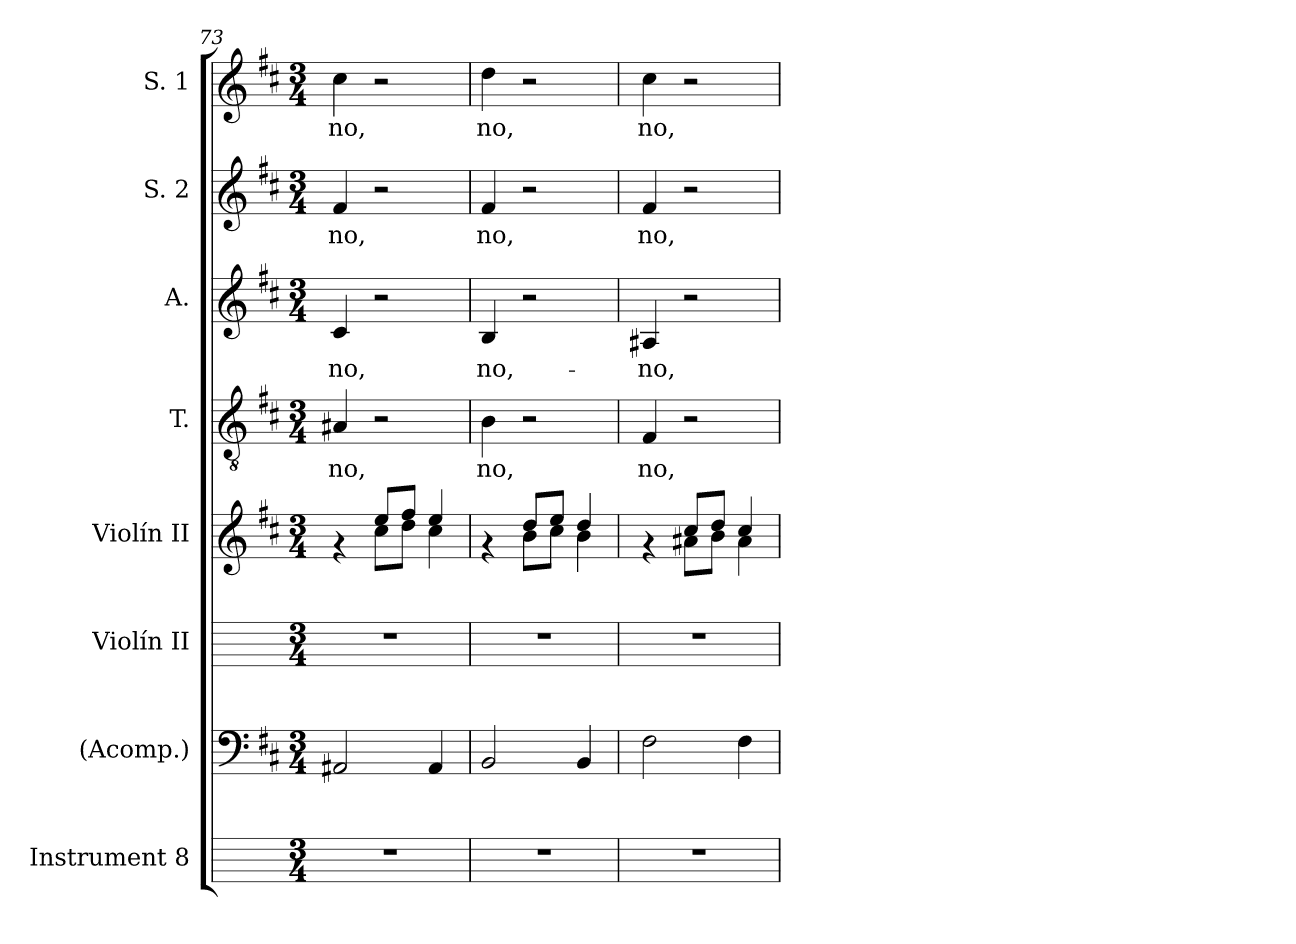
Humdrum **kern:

**kern	**kern	**kern	**kern	**kern	**text	**kern	**text	**kern	**text	**kern	**text
*part8	*part7	*part6	*part5	*part4	*part4	*part3	*part3	*part2	*part2	*part1	*part1
*staff8	*staff7	*staff6	*staff5	*staff4	*staff4	*staff3	*staff3	*staff2	*staff2	*staff1	*staff1
*I"Instrument 8	*I"(Acomp.)	*I"Violín II	*I"Violín II	*I"T.	*	*I"A.	*	*I"S. 2	*	*I"S. 1	*
*	*	*	*I'Violín I	*I'T.	*	*I'A.	*	*I'S. 2	*	*I'S. 1	*
*	*clefF4	*	*clefG2	*clefGv2	*	*clefG2	*	*clefG2	*	*clefG2	*
*k[]	*k[f#c#]	*k[]	*k[f#c#]	*k[f#c#]	*	*k[f#c#]	*	*k[f#c#]	*	*k[f#c#]	*
*C:	*D:	*C:	*D:	*D:	*	*D:	*	*D:	*	*D:	*
*M3/4	*M3/4	*M3/4	*M3/4	*M3/4	*	*M3/4	*	*M3/4	*	*M3/4	*
=73	=73	=73	=73	=73	=73	=73	=73	=73	=73	=73	=73
*	*	*	*^	*	*	*	*	*	*	*	*
!	!	!	!	!	!	!LO:LY:b:cj	!	!LO:LY:b	!	!LO:LY:b:cj	!	!LO:LY:b:cj
2.r	2AA#X/	2.r	4rf	4ryy	4A#X/	no,	4c#/	no,	4f#/	no,	4cc#\	no,
.	.	.	8ee/L	8cc#\L	2r	.	2r	.	2r	.	2r	.
.	.	.	8ff#/J	8dd\J	.	.	.	.	.	.	.	.
.	4AA#/	.	4ee/	4cc#\	.	.	.	.	.	.	.	.
!!LO:LB:g=z
=74	=74	=74	=74	=74	=74	=74	=74	=74	=74	=74	=74	=74
!	!	!	!	!	!	!LO:LY:b:cj	!	!LO:LY:b	!	!LO:LY:b:cj	!	!LO:LY:b:cj
2.r	2BB/	2.r	4rf	4ryy	4B\	no,	4B/	no,-	4f#/	no,	4dd\	no,
.	.	.	8dd/L	8b\L	2r	.	2r	.	2r	.	2r	.
.	.	.	8ee/J	8cc#\J	.	.	.	.	.	.	.	.
.	4BB/	.	4dd/	4b\	.	.	.	.	.	.	.	.
=75	=75	=75	=75	=75	=75	=75	=75	=75	=75	=75	=75	=75
!	!	!	!	!	!	!LO:LY:b:cj	!	!LO:LY:b	!	!LO:LY:b:cj	!	!LO:LY:b:cj
2.r	2F#\	2.r	4rf	4ryy	4F#/	no,	4A#X/	-no,	4f#/	no,	4cc#\	no,
.	.	.	8cc#/L	8a#X\L	2r	.	2r	.	2r	.	2r	.
.	.	.	8dd/J	8b\J	.	.	.	.	.	.	.	.
.	4F#\	.	4cc#/	4a#\	.	.	.	.	.	.	.	.
*	*	*	*v	*v	*	*	*	*	*	*	*	*
=	=	=	=	=	=	=	=	=	=	=	=
*-	*-	*-	*-	*-	*-	*-	*-	*-	*-	*-	*-
